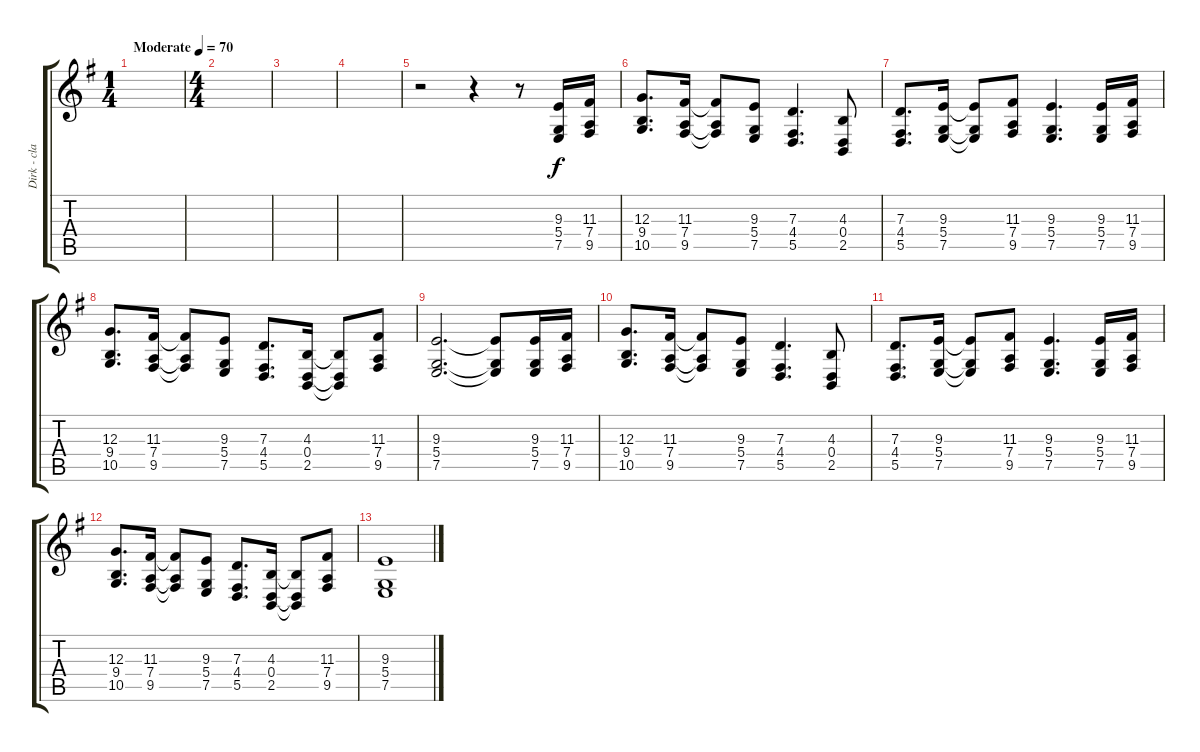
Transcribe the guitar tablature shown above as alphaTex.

\track ("Dirk - clavier" "Dirk - cla") {instrument stringensemble1}
\staff {score tabs}
\tuning (E4 B3 G3 D3 A2 E2) {hide}
\ts (1 4)
\tempo (70 "Moderate")
\clef g2
\ks g
|
\ts (4 4)
|
|
|
r.2 r.4 r.8 (9.3 5.4 7.5).16 (11.3 7.4 9.5).16 |
(12.3 9.4 10.5).8{d} (11.3 7.4 9.5).16 (11.3{t} 7.4{t} 9.5{t}).8 (9.3 5.4 7.5).8 (7.3 4.4 5.5).4{d} (4.3 0.4 2.5).8 |
(7.3 4.4 5.5).8{d} (9.3 5.4 7.5).16 (9.3{t} 5.4{t} 7.5{t}).8 (11.3 7.4 9.5).8 (9.3 5.4 7.5).4{d} (9.3 5.4 7.5).16 (11.3 7.4 9.5).16 |
(12.3 9.4 10.5).8{d} (11.3 7.4 9.5).16 (11.3{t} 7.4{t} 9.5{t}).8 (9.3 5.4 7.5).8 (7.3 4.4 5.5).8{d} (4.3 0.4 2.5).16 (4.3{t} 0.4{t} 2.5{t}).8 (11.3 7.4 9.5).8 |
(9.3 5.4 7.5).2{d} (9.3{t} 5.4{t} 7.5{t}).8 (9.3 5.4 7.5).16 (11.3 7.4 9.5).16 |
(12.3 9.4 10.5).8{d} (11.3 7.4 9.5).16 (11.3{t} 7.4{t} 9.5{t}).8 (9.3 5.4 7.5).8 (7.3 4.4 5.5).4{d} (4.3 0.4 2.5).8 |
(7.3 4.4 5.5).8{d} (9.3 5.4 7.5).16 (9.3{t} 5.4{t} 7.5{t}).8 (11.3 7.4 9.5).8 (9.3 5.4 7.5).4{d} (9.3 5.4 7.5).16 (11.3 7.4 9.5).16 |
(12.3 9.4 10.5).8{d} (11.3 7.4 9.5).16 (11.3{t} 7.4{t} 9.5{t}).8 (9.3 5.4 7.5).8 (7.3 4.4 5.5).8{d} (4.3 0.4 2.5).16 (4.3{t} 0.4{t} 2.5{t}).8 (11.3 7.4 9.5).8 |
(9.3 5.4 7.5).1
